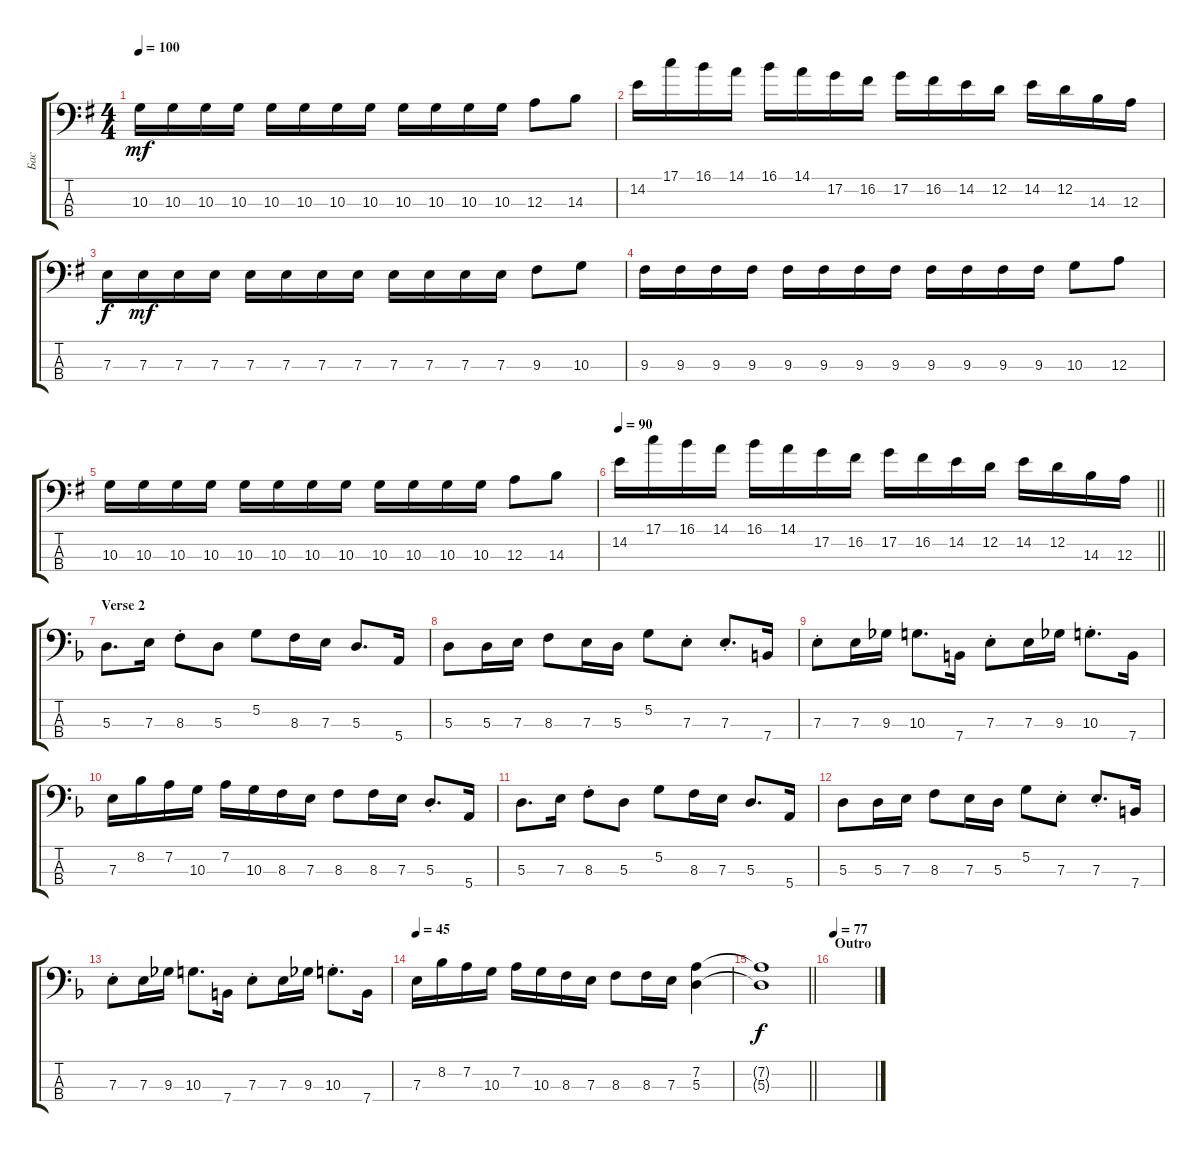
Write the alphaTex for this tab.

\track ("Бас" "Бас") {instrument electricbassfinger}
\staff {score tabs}
\tuning (G2 D2 A1 E1) {hide}
\ts (4 4)
\tempo 100
\clef f4
\ks eminor
10.3.16{dy mf} 10.3.16 10.3.16 10.3.16 10.3.16 10.3.16 10.3.16 10.3.16 10.3.16 10.3.16 10.3.16 10.3.16 12.3.8 14.3.8 |
14.2.16 17.1.16 16.1.16 14.1.16 16.1.16 14.1.16 17.2.16 16.2.16 17.2.16 16.2.16 14.2.16 12.2.16 14.2.16 12.2.16 14.3.16 12.3.16 |
7.3.16{dy f} 7.3.16{dy mf} 7.3.16 7.3.16 7.3.16 7.3.16 7.3.16 7.3.16 7.3.16 7.3.16 7.3.16 7.3.16 9.3.8 10.3.8 |
9.3.16 9.3.16 9.3.16 9.3.16 9.3.16 9.3.16 9.3.16 9.3.16 9.3.16 9.3.16 9.3.16 9.3.16 10.3.8 12.3.8 |
10.3.16 10.3.16 10.3.16 10.3.16 10.3.16 10.3.16 10.3.16 10.3.16 10.3.16 10.3.16 10.3.16 10.3.16 12.3.8 14.3.8 |
\tempo 90
\barLineRight lightlight
14.2.16 17.1.16 16.1.16 14.1.16 16.1.16 14.1.16 17.2.16 16.2.16 17.2.16 16.2.16 14.2.16 12.2.16 14.2.16 12.2.16 14.3.16 12.3.16 |
\section ("" "Verse 2")
\ks dminor
5.3.8{d} 7.3.16 8.3{st}.8 5.3.8 5.2.8 8.3.16 7.3.16 5.3.8{d} 5.4.16 |
5.3.8 5.3.16 7.3.16 8.3.8 7.3.16 5.3.16 5.2.8 7.3{st}.8 7.3{st}.8{d} 7.4.16 |
7.3{st}.8 7.3.16 9.3.16 10.3.8{d} 7.4.16 7.3{st}.8 7.3.16 9.3.16 10.3{st}.8{d} 7.4.16 |
7.3.16 8.2.16 7.2.16 10.3.16 7.2.16 10.3.16 8.3.16 7.3.16 8.3.8 8.3.16 7.3.16 5.3{st}.8{d} 5.4.16 |
5.3.8{d} 7.3.16 8.3{st}.8 5.3.8 5.2.8 8.3.16 7.3.16 5.3.8{d} 5.4.16 |
5.3.8 5.3.16 7.3.16 8.3.8 7.3.16 5.3.16 5.2.8 7.3{st}.8 7.3{st}.8{d} 7.4.16 |
7.3{st}.8 7.3.16 9.3.16 10.3.8{d} 7.4.16 7.3{st}.8 7.3.16 9.3.16 10.3{st}.8{d} 7.4.16 |
\tempo 45
7.3.16 8.2.16 7.2.16 10.3.16 7.2.16 10.3.16 8.3.16 7.3.16 8.3.8 8.3.16 7.3.16 (7.2 5.3).4 |
\barLineRight lightlight
(7.2{t} 5.3{t}).1{dy f} |
\section ("" "Outro")
\tempo 77
